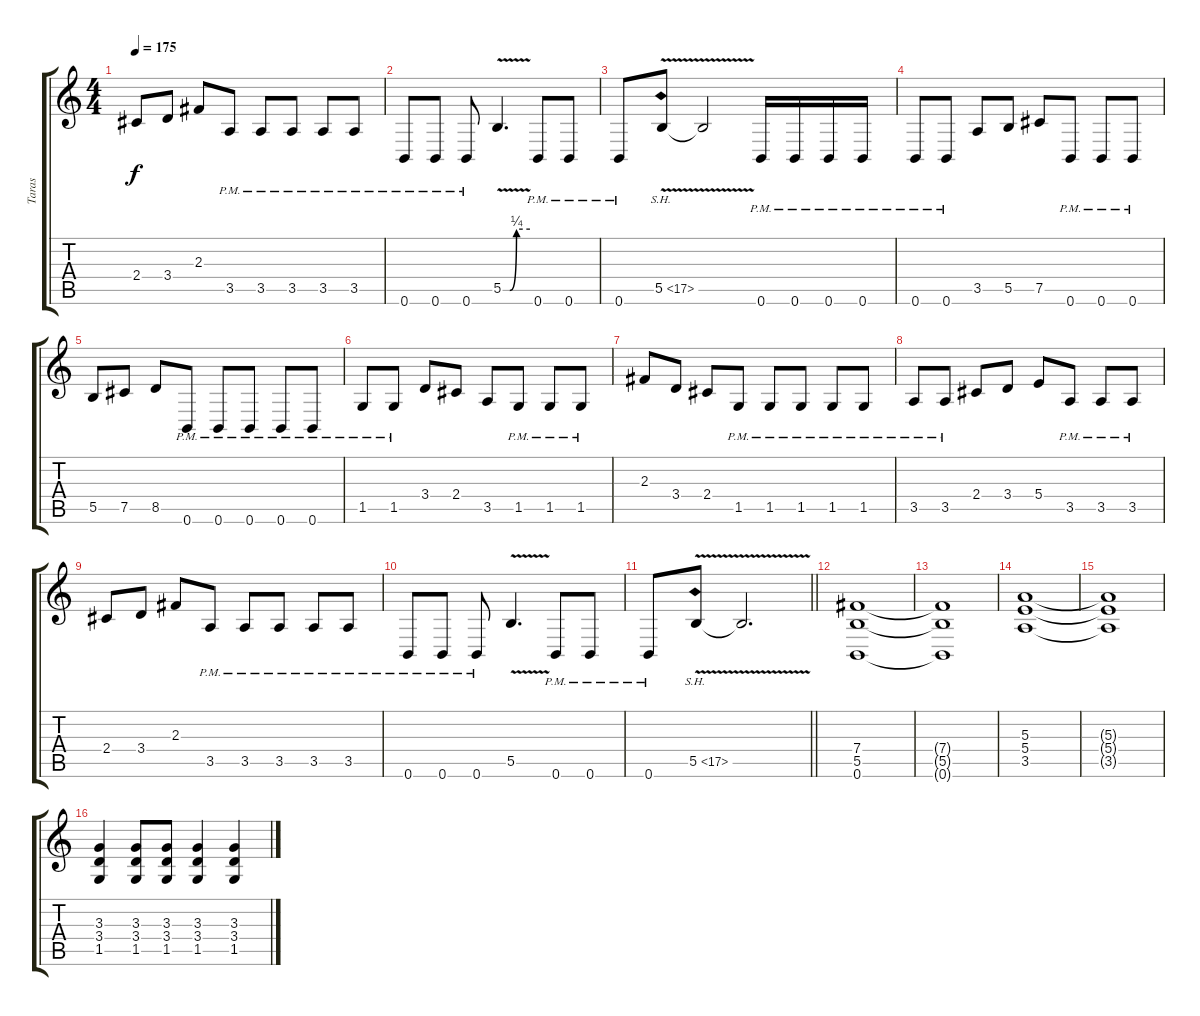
\track ("Taras" "Taras") {instrument distortionguitar}
\staff {score tabs}
\tuning (Db4 Ab3 E3 B2 Gb2 B1) {hide}
\ts (4 4)
\tempo 175
\clef g2
\ks c
2.4.8{dy f} 3.4.8 2.3.8 3.5{pm}.8 3.5{pm}.8 3.5{pm}.8 3.5{pm}.8 3.5{pm}.8 |
0.6{pm}.8 0.6{pm}.8 0.6{pm}.8 5.5{be (custom 0 0 15 0 30 1 60 1) v}.4{d} 0.6{pm}.8 0.6{pm}.8 |
0.6{pm}.8 5.5{sh 12 v}.8 5.5{t}.2 0.6{pm}.16 0.6{pm}.16 0.6{pm}.16 0.6{pm}.16 |
0.6{pm}.8 0.6{pm}.8 3.5.8 5.5.8 7.5.8 0.6{pm}.8 0.6{pm}.8 0.6{pm}.8 |
5.5.8 7.5.8 8.5.8 0.6{pm}.8 0.6{pm}.8 0.6{pm}.8 0.6{pm}.8 0.6{pm}.8 |
1.5{pm}.8 1.5{pm}.8 3.4.8 2.4.8 3.5.8 1.5{pm}.8 1.5{pm}.8 1.5{pm}.8 |
2.3.8 3.4.8 2.4.8 1.5{pm}.8 1.5{pm}.8 1.5{pm}.8 1.5{pm}.8 1.5{pm}.8 |
3.5{pm}.8 3.5{pm}.8 2.4.8 3.4.8 5.4.8 3.5{pm}.8 3.5{pm}.8 3.5{pm}.8 |
2.4.8 3.4.8 2.3.8 3.5{pm}.8 3.5{pm}.8 3.5{pm}.8 3.5{pm}.8 3.5{pm}.8 |
0.6{pm}.8 0.6{pm}.8 0.6{pm}.8 5.5{v}.4{d} 0.6{pm}.8 0.6{pm}.8 |
\barLineRight lightlight
0.6{pm}.8 5.5{sh 12 v}.8 5.5{t}.2{d} |
\section ("" "")
(7.4 5.5 0.6).1{balance 8} |
(7.4{t} 5.5{t} 0.6{t}).1 |
(5.3 5.4 3.5).1 |
(5.3{t} 5.4{t} 3.5{t}).1 |
(3.3 3.4 1.5).4 (3.3 3.4 1.5).8 (3.3 3.4 1.5).8 (3.3 3.4 1.5).4 (3.3 3.4 1.5).4
